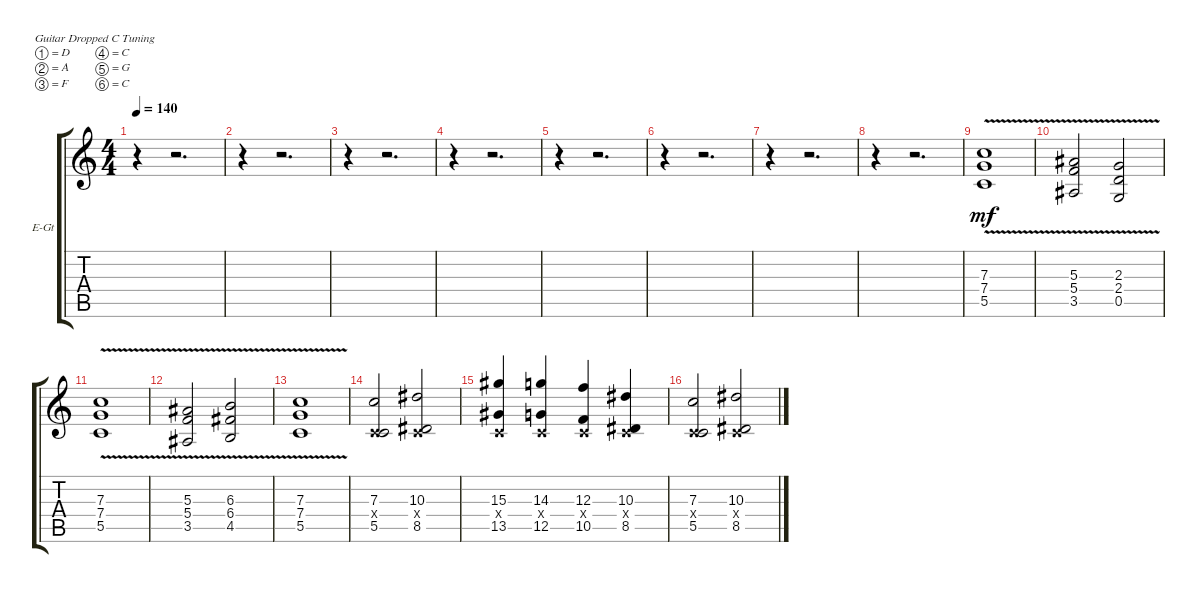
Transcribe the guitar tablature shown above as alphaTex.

\bracketExtendMode groupsimilarinstruments
\firstSystemTrackNameOrientation horizontal
\otherSystemsTrackNameOrientation horizontal
\track ("Jacky Vincent" "E-Gt") {instrument distortionguitar}
\staff {score tabs}
\tuning (D4 A3 F3 C3 G2 C2)
\ts (4 4)
\tempo 140
\clef g2
\ks c
r.4{dy mf} r.2{d} |
r.4 r.2{d} |
r.4 r.2{d} |
r.4 r.2{d} |
r.4 r.2{d} |
r.4 r.2{d} |
r.4 r.2{d} |
r.4 r.2{d} |
(7.3{v} 7.4{v} 5.5{v}).1 |
(5.3{v} 5.4{v} 3.5{v}).2 (2.3{v} 2.4{v} 0.5{v}).2 |
(7.3{v} 7.4{v} 5.5{v}).1 |
(5.3{v} 5.4{v} 3.5{v}).2 (6.3{v} 6.4{v} 4.5{v}).2 |
(7.3{v} 7.4{v} 5.5{v}).1 |
(7.3 0.4{x} 5.5).2 (10.3 0.4{x} 8.5).2 |
(15.3 0.4{x} 13.5).4 (14.3 0.4{x} 12.5).4 (12.3 0.4{x} 10.5).4 (10.3 0.4{x} 8.5).4 |
(7.3 0.4{x} 5.5).2 (10.3 0.4{x} 8.5).2
